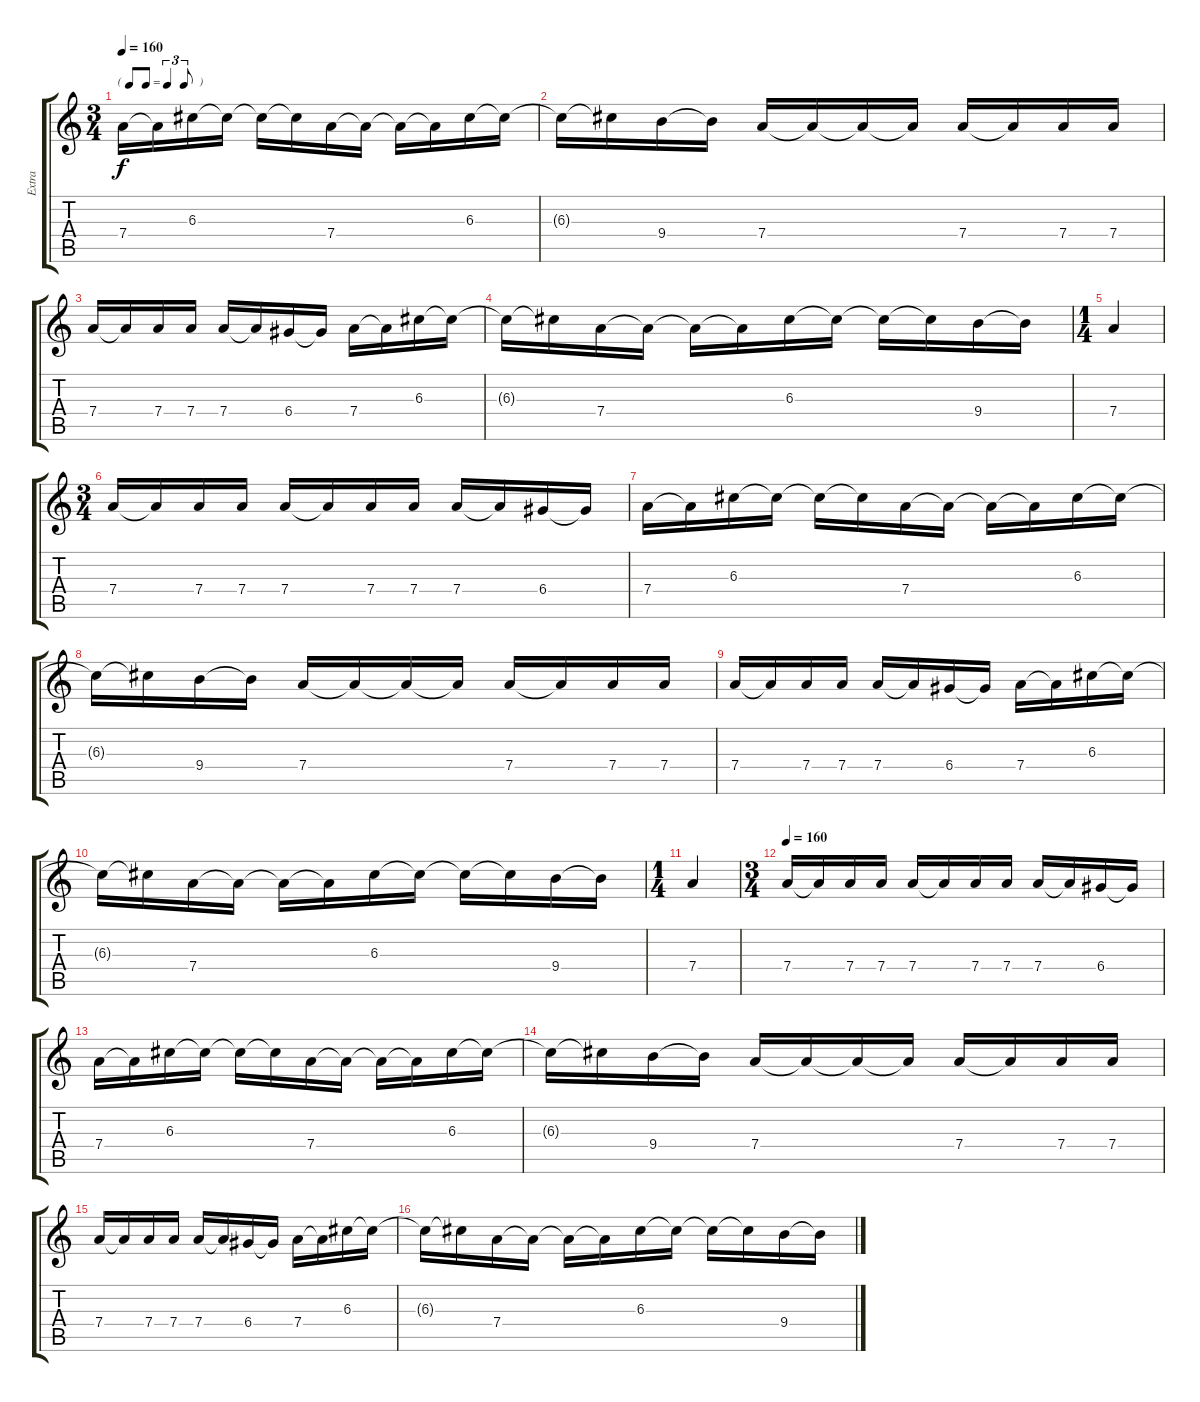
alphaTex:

\track ("Extra                    gtr6" "Extra     ") {instrument distortionguitar}
\staff {score tabs}
\tuning (E4 B3 G3 D3 A2 E2) {hide}
\ts (3 4)
\tf triplet8th
\tempo 160
\clef g2
\ks c
7.4.16{dy f} 7.4{t}.16 6.3.16 6.3{t}.16 6.3{t}.16 6.3{t}.16 7.4.16 7.4{t}.16 7.4{t}.16 7.4{t}.16 6.3.16 6.3{t}.16 |
6.3{t}.16 6.3{t}.16 9.4.16 9.4{t}.16 7.4.16 7.4{t}.16 7.4{t}.16 7.4{t}.16 7.4.16 7.4{t}.16 7.4.16 7.4.16 |
7.4.16 7.4{t}.16 7.4.16 7.4.16 7.4.16 7.4{t}.16 6.4.16 6.4{t}.16 7.4.16 7.4{t}.16 6.3.16 6.3{t}.16 |
6.3{t}.16 6.3{t}.16 7.4.16 7.4{t}.16 7.4{t}.16 7.4{t}.16 6.3.16 6.3{t}.16 6.3{t}.16 6.3{t}.16 9.4.16 9.4{t}.16 |
\ts (1 4)
7.4.4 |
\ts (3 4)
7.4.16 7.4{t}.16 7.4.16 7.4.16 7.4.16 7.4{t}.16 7.4.16 7.4.16 7.4.16 7.4{t}.16 6.4.16 6.4{t}.16 |
7.4.16 7.4{t}.16 6.3.16 6.3{t}.16 6.3{t}.16 6.3{t}.16 7.4.16 7.4{t}.16 7.4{t}.16 7.4{t}.16 6.3.16 6.3{t}.16 |
6.3{t}.16 6.3{t}.16 9.4.16 9.4{t}.16 7.4.16 7.4{t}.16 7.4{t}.16 7.4{t}.16 7.4.16 7.4{t}.16 7.4.16 7.4.16 |
7.4.16 7.4{t}.16 7.4.16 7.4.16 7.4.16 7.4{t}.16 6.4.16 6.4{t}.16 7.4.16 7.4{t}.16 6.3.16 6.3{t}.16 |
6.3{t}.16 6.3{t}.16 7.4.16 7.4{t}.16 7.4{t}.16 7.4{t}.16 6.3.16 6.3{t}.16 6.3{t}.16 6.3{t}.16 9.4.16 9.4{t}.16 |
\ts (1 4)
7.4.4 |
\ts (3 4)
\tempo 160
7.4.16 7.4{t}.16 7.4.16 7.4.16 7.4.16 7.4{t}.16 7.4.16 7.4.16 7.4.16 7.4{t}.16 6.4.16 6.4{t}.16 |
7.4.16 7.4{t}.16 6.3.16 6.3{t}.16 6.3{t}.16 6.3{t}.16 7.4.16 7.4{t}.16 7.4{t}.16 7.4{t}.16 6.3.16 6.3{t}.16 |
6.3{t}.16 6.3{t}.16 9.4.16 9.4{t}.16 7.4.16 7.4{t}.16 7.4{t}.16 7.4{t}.16 7.4.16 7.4{t}.16 7.4.16 7.4.16 |
7.4.16 7.4{t}.16 7.4.16 7.4.16 7.4.16 7.4{t}.16 6.4.16 6.4{t}.16 7.4.16 7.4{t}.16 6.3.16 6.3{t}.16 |
6.3{t}.16 6.3{t}.16 7.4.16 7.4{t}.16 7.4{t}.16 7.4{t}.16 6.3.16 6.3{t}.16 6.3{t}.16 6.3{t}.16 9.4.16 9.4{t}.16
